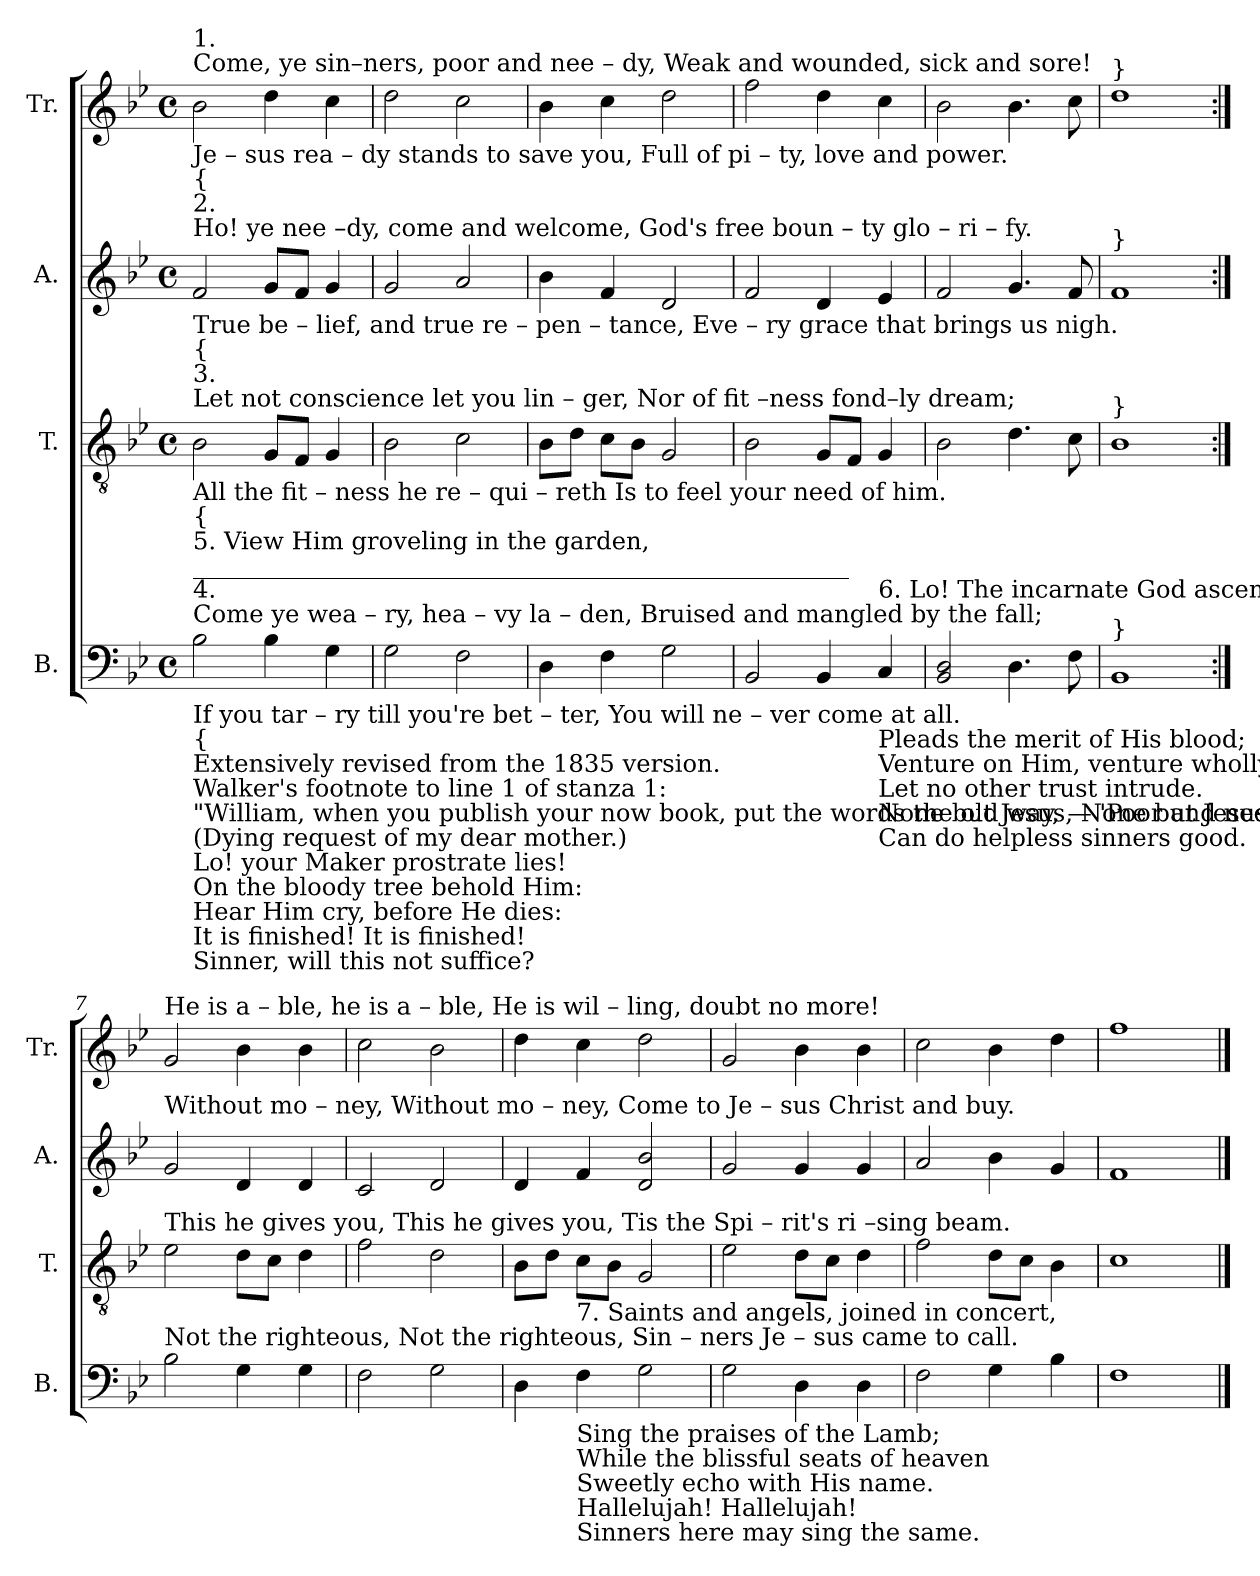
**kern	**kern	**kern	**kern
*part4	*part3	*part2	*part1
*staff4	*staff3	*staff2	*staff1
*I"B.	*I"T.	*I"A.	*I"Tr.
*I'B.	*I'T.	*I'A.	*I'Tr.
*clefF4	*clefGv2	*clefG2	*clefG2
*k[b-e-]	*k[b-e-]	*k[b-e-]	*k[b-e-]
*M4/4	*M4/4	*M4/4	*M4/4
*met(c)	*met(c)	*met(c)	*met(c)
*MM100	*MM100	*MM100	*MM100
=1	=1	=1	=1
!	!	!	!LO:TX:a:t=Come,  ye  sin–ners, poor  and   nee  –  dy,  Weak and  wounded,  sick  and  sore!
!	!	!	!LO:TX:b:t=Je  – sus   rea – dy stands  to    save   you,    Full  of     pi  –  ty,   love  and  power.
!	!	!	!LO:TX:a:t=1.
!	!	!	!LO:TX:b:t={
!	!	!LO:TX:a:t=Ho!       ye  nee –dy, come  and  welcome,  God's  free  boun – ty  glo – ri   –  fy.	!
!	!	!LO:TX:b:t=True  be – lief,  and  true    re – pen – tance,  Eve – ry  grace  that brings us  nigh.	!
!	!	!LO:TX:a:t=2.	!
!	!	!LO:TX:b:t={	!
!	!LO:TX:a:t=Let  not  conscience  let      you  lin  – ger,   Nor    of    fit  –ness  fond–ly  dream;	!	!
!	!LO:TX:b:t=All   the    fit  – ness  he     re – qui  – reth     Is     to     feel    your  need  of  him.	!	!
!	!LO:TX:a:t=3.	!	!
!	!LO:TX:b:t={	!	!
!LO:TX:a:t=Come  ye   wea – ry,  hea – vy    la   –  den,  Bruised and mangled  by  the  fall;	!	!	!
!LO:TX:b:t=If     you   tar – ry   till     you're bet  – ter,    You   will   ne – ver   come  at   all.	!	!	!
!LO:TX:a:t=4.	!	!	!
!LO:TX:b:t={	!	!	!
!LO:TX:a:t=______________________________________________________	!	!	!
!LO:TX:b:t=Extensively revised from the 1835 version.	!	!	!
!LO:TX:b:t=Walker's footnote to line 1 of stanza 1&colon;	!	!	!
!LO:TX:b:t="William, when you publish your now book, put the words the old way, — 'Poor and needy.' "	!	!	!
!LO:TX:b:t=(Dying request of my dear mother.)	!	!	!
!LO:TX:a:t=5. View Him groveling in the garden,	!	!	!
!LO:TX:b:t=Lo! your Maker prostrate lies!	!	!	!
!LO:TX:b:t=On the bloody tree behold Him&colon;	!	!	!
!LO:TX:b:t=Hear Him cry, before He dies&colon;	!	!	!
!LO:TX:b:t=It is finished! It is finished!	!	!	!
!LO:TX:b:t=Sinner, will this not suffice?	!	!	!
2B-!\	2B-!\	2f!/	2b-!\
4B-!\	8G!/L	8g!/L	4dd!\
.	8F!/J	8f!/J	.
4G!\	4G!/	4g!/	4cc!\
=2	=2	=2	=2
2G!\	2B-!\	2g!/	2dd!\
2F!\	2c!\	2a!/	2cc!\
=3	=3	=3	=3
4D!\	8B-!\L	4b-!\	4b-!\
.	8d!\J	.	.
4F!\	8c!\L	4f!/	4cc!\
.	8B-!\J	.	.
2G!\	2G!/	2d!/	2dd!\
=4	=4	=4	=4
2BB-!/	2B-!\	2f!/	2ff!\
4BB-!/	8G!/L	4d!/	4dd!\
.	8F!/J	.	.
!LO:TX:a:t=6. Lo! The incarnate God ascended,	!	!	!
!LO:TX:b:t=Pleads the merit of His blood;	!	!	!
!LO:TX:b:t=Venture on Him, venture wholly;	!	!	!
!LO:TX:b:t=Let no other trust intrude.	!	!	!
!LO:TX:b:t=None but Jesus, None but Jesus,	!	!	!
!LO:TX:b:t=Can do helpless sinners good.	!	!	!
4C!/	4G!/	4e-!/	4cc!\
=5	=5	=5	=5
2BB-!/ 2D!/	2B-!\	2f!/	2b-!\
4.D!\	4.d!\	4.g!/	4.b-!\
8F!\	8c!\	8f!/	8cc!\
=6	=6	=6	=6
!	!	!	!LO:TX:a:t=}
!	!	!LO:TX:a:t=}	!
!	!LO:TX:a:t=}	!	!
!LO:TX:a:t=}	!	!	!
1BB-!	1B-!	1f!	1dd!
=7:|!	=7:|!	=7:|!	=7:|!
!	!	!	!LO:TX:a:t=He    is       a  –  ble,  he     is       a   –   ble,     He   is   wil – ling, doubt no more!
!	!	!LO:TX:a:t=Without   mo – ney, Without    mo  – ney,    Come  to  Je – sus  Christ and buy.	!
!	!LO:TX:a:t=This  he   gives you, This  he    gives   you,    Tis   the   Spi – rit's  ri –sing beam.	!	!
!LO:TX:a:t=Not  the  righteous,  Not   the    righteous,     Sin  – ners  Je – sus  came to  call.	!	!	!
2B-!\	2e-!\	2g!/	2g!/
4G!\	8d!\L	4d!/	4b-!\
.	8c!\J	.	.
4G!\	4d!\	4d!/	4b-!\
=8	=8	=8	=8
2F!\	2f!\	2c!/	2cc!\
2G!\	2d!\	2d!/	2b-!\
=9	=9	=9	=9
4D!\	8B-!\L	4d!/	4dd!\
.	8d!\J	.	.
!LO:TX:a:t=7. Saints and angels, joined in concert,	!	!	!
!LO:TX:b:t=Sing the praises of the Lamb;	!	!	!
!LO:TX:b:t=While the blissful seats of heaven	!	!	!
!LO:TX:b:t=Sweetly echo with His name.	!	!	!
!LO:TX:b:t=Hallelujah! Hallelujah!	!	!	!
!LO:TX:b:t=Sinners here may sing the same.	!	!	!
4F!\	8c!\L	4f!/	4cc!\
.	8B-!\J	.	.
2G!\	2G!/	2d!/ 2b-!/	2dd!\
=10	=10	=10	=10
2G!\	2e-!\	2g!/	2g!/
4D!\	8d!\L	4g!/	4b-!\
.	8c!\J	.	.
4D!\	4d!\	4g!/	4b-!\
=11	=11	=11	=11
2F!\	2f!\	2a!/	2cc!\
4G!\	8d!\L	4b-!\	4b-!\
.	8c!\J	.	.
4B-!\	4B-!\	4g!/	4dd!\
=12	=12	=12	=12
1F!	1c!	1f!	1ff!
==	==	==	==
*-	*-	*-	*-
